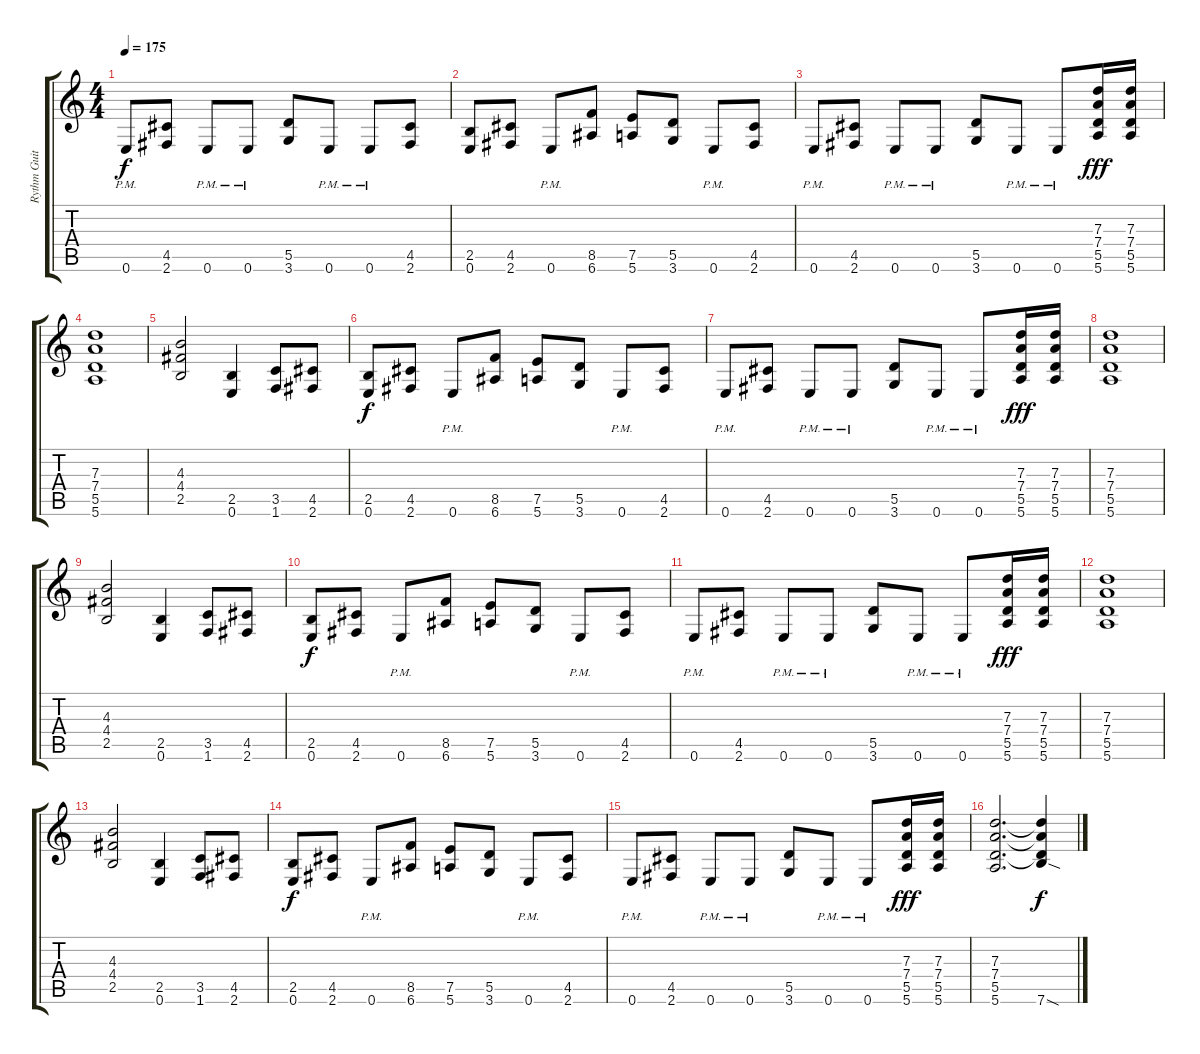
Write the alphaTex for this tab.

\track ("Rythm Guitar" "Rythm Guit") {instrument distortionguitar}
\staff {score tabs}
\tuning (E4 B3 G3 D3 A2 E2) {hide}
\ts (4 4)
\tempo 175
\clef g2
\ks c
0.6{pm}.8{dy f} (4.5 2.6).8 0.6{pm}.8 0.6{pm}.8 (5.5 3.6).8 0.6{pm}.8 0.6{pm}.8 (4.5 2.6).8 |
(2.5 0.6).8 (4.5 2.6).8 0.6{pm}.8 (8.5 6.6).8 (7.5 5.6).8 (5.5 3.6).8 0.6{pm}.8 (4.5 2.6).8 |
0.6{pm}.8 (4.5 2.6).8 0.6{pm}.8 0.6{pm}.8 (5.5 3.6).8 0.6{pm}.8 0.6{pm}.8 (7.3 7.4 5.5 5.6).16{dy fff} (7.3 7.4 5.5 5.6).16 |
(7.3 7.4 5.5 5.6).1 |
(4.3 4.4 2.5).2 (2.5 0.6).4 (3.5 1.6).8 (4.5 2.6).8 |
(2.5 0.6).8{dy f} (4.5 2.6).8 0.6{pm}.8 (8.5 6.6).8 (7.5 5.6).8 (5.5 3.6).8 0.6{pm}.8 (4.5 2.6).8 |
0.6{pm}.8 (4.5 2.6).8 0.6{pm}.8 0.6{pm}.8 (5.5 3.6).8 0.6{pm}.8 0.6{pm}.8 (7.3 7.4 5.5 5.6).16{dy fff} (7.3 7.4 5.5 5.6).16 |
(7.3 7.4 5.5 5.6).1 |
(4.3 4.4 2.5).2 (2.5 0.6).4 (3.5 1.6).8 (4.5 2.6).8 |
(2.5 0.6).8{dy f} (4.5 2.6).8 0.6{pm}.8 (8.5 6.6).8 (7.5 5.6).8 (5.5 3.6).8 0.6{pm}.8 (4.5 2.6).8 |
0.6{pm}.8 (4.5 2.6).8 0.6{pm}.8 0.6{pm}.8 (5.5 3.6).8 0.6{pm}.8 0.6{pm}.8 (7.3 7.4 5.5 5.6).16{dy fff} (7.3 7.4 5.5 5.6).16 |
(7.3 7.4 5.5 5.6).1 |
(4.3 4.4 2.5).2 (2.5 0.6).4 (3.5 1.6).8 (4.5 2.6).8 |
(2.5 0.6).8{dy f} (4.5 2.6).8 0.6{pm}.8 (8.5 6.6).8 (7.5 5.6).8 (5.5 3.6).8 0.6{pm}.8 (4.5 2.6).8 |
0.6{pm}.8 (4.5 2.6).8 0.6{pm}.8 0.6{pm}.8 (5.5 3.6).8 0.6{pm}.8 0.6{pm}.8 (7.3 7.4 5.5 5.6).16{dy fff} (7.3 7.4 5.5 5.6).16 |
(7.3 7.4 5.5 5.6).2{d} (7.3{t} 7.4{t} 5.5{t} 7.6{sod}).4{dy f}
